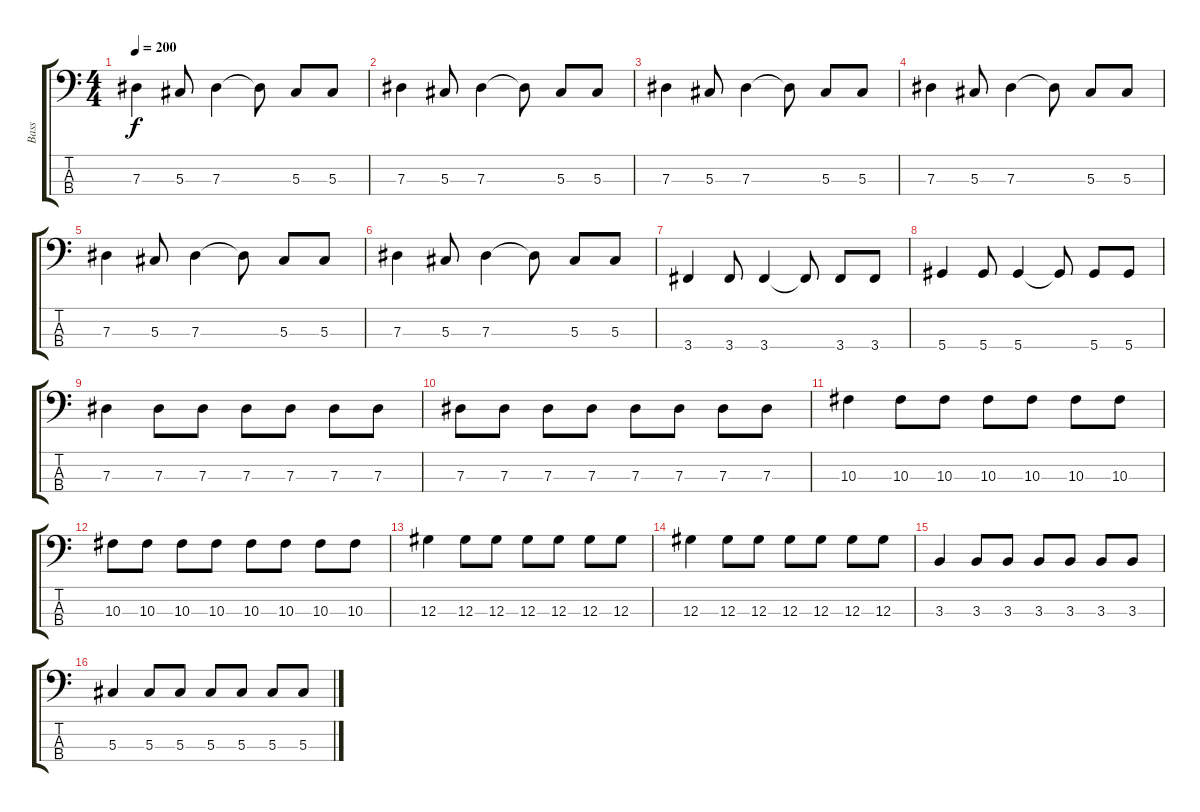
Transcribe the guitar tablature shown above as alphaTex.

\track ("Bass" "Bass") {instrument electricbasspick}
\staff {score tabs}
\tuning (Gb2 Db2 Ab1 Eb1) {hide}
\ts (4 4)
\tempo 200
\clef f4
\ks c
7.3.4{dy f} 5.3.8 7.3.4 7.3{t}.8 5.3.8 5.3.8 |
7.3.4 5.3.8 7.3.4 7.3{t}.8 5.3.8 5.3.8 |
7.3.4 5.3.8 7.3.4 7.3{t}.8 5.3.8 5.3.8 |
7.3.4 5.3.8 7.3.4 7.3{t}.8 5.3.8 5.3.8 |
7.3.4 5.3.8 7.3.4 7.3{t}.8 5.3.8 5.3.8 |
7.3.4 5.3.8 7.3.4 7.3{t}.8 5.3.8 5.3.8 |
3.4.4 3.4.8 3.4.4 3.4{t}.8 3.4.8 3.4.8 |
5.4.4 5.4.8 5.4.4 5.4{t}.8 5.4.8 5.4.8 |
7.3.4 7.3.8 7.3.8 7.3.8 7.3.8 7.3.8 7.3.8 |
7.3.8 7.3.8 7.3.8 7.3.8 7.3.8 7.3.8 7.3.8 7.3.8 |
10.3.4 10.3.8 10.3.8 10.3.8 10.3.8 10.3.8 10.3.8 |
10.3.8 10.3.8 10.3.8 10.3.8 10.3.8 10.3.8 10.3.8 10.3.8 |
12.3.4 12.3.8 12.3.8 12.3.8 12.3.8 12.3.8 12.3.8 |
12.3.4 12.3.8 12.3.8 12.3.8 12.3.8 12.3.8 12.3.8 |
3.3.4 3.3.8 3.3.8 3.3.8 3.3.8 3.3.8 3.3.8 |
5.3.4 5.3.8 5.3.8 5.3.8 5.3.8 5.3.8 5.3.8
